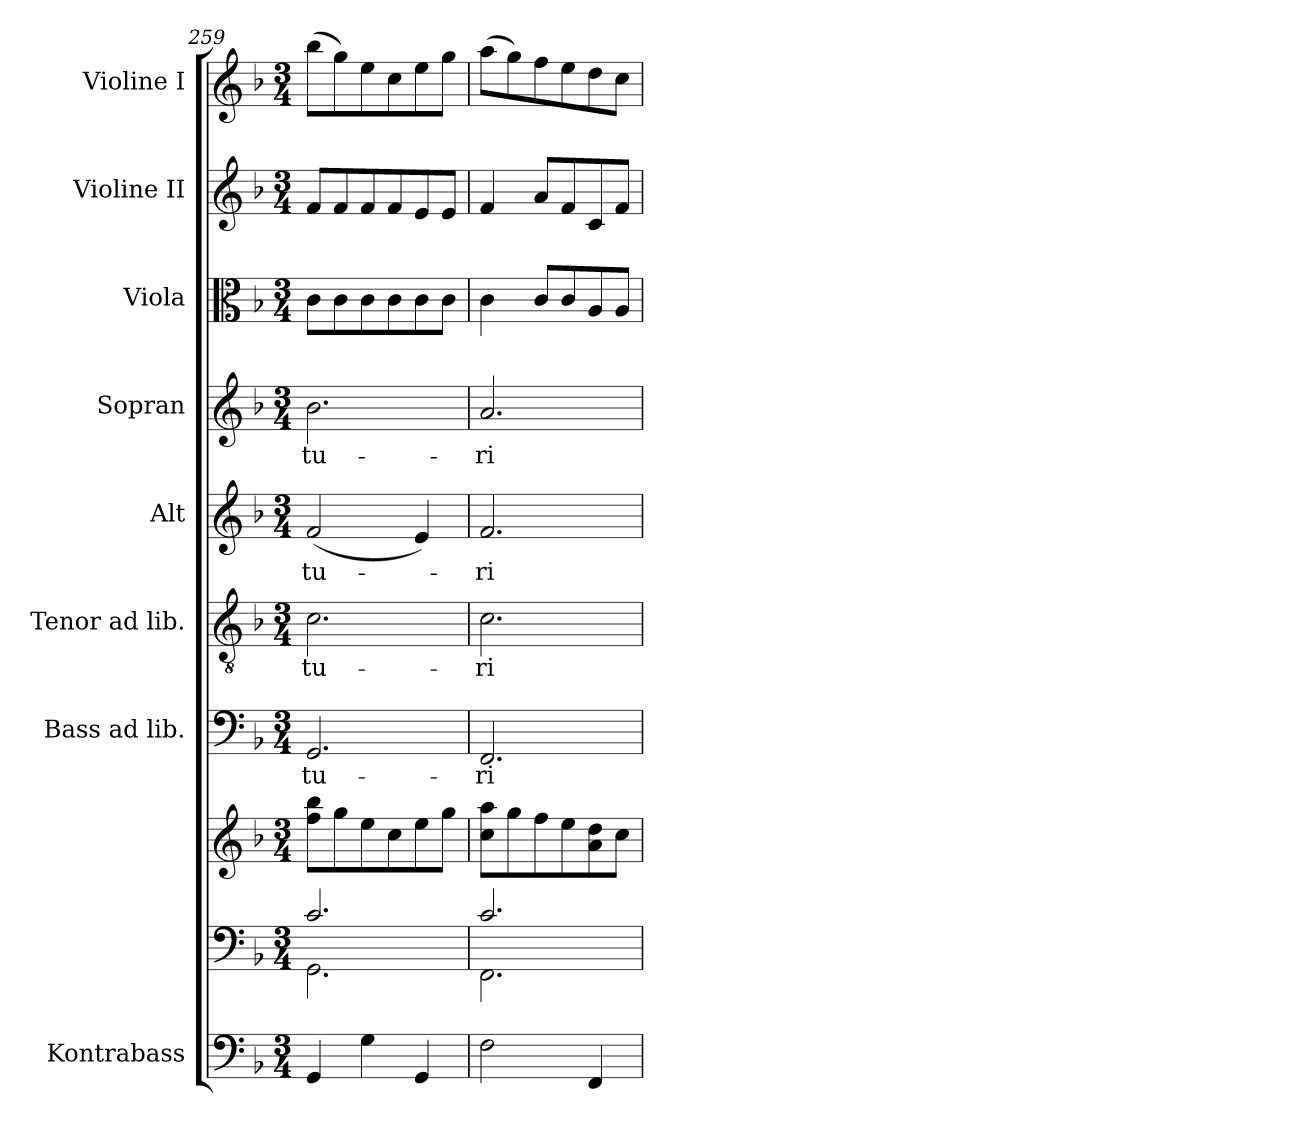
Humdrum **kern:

**kern	**kern	**kern	**kern	**text	**kern	**text	**kern	**text	**kern	**text	**kern	**kern	**kern
*part9	*part8	*part8	*part7	*part7	*part6	*part6	*part5	*part5	*part4	*part4	*part3	*part2	*part1
*staff10	*staff9	*staff8	*staff7	*staff7	*staff6	*staff6	*staff5	*staff5	*staff4	*staff4	*staff3	*staff2	*staff1
*I"Kontrabass	*	*	*I"Bass ad lib.	*	*I"Tenor ad lib.	*	*I"Alt	*	*I"Sopran	*	*I"Viola	*I"Violine II	*I"Violine I
*I'Kb.	*	*	*I'B.	*	*I'T.	*	*I'A.	*	*I'S.	*	*I'Vla.	*I'Vl. II	*I'Vl. I
*clefF4	*clefF4	*clefG2	*clefF4	*	*clefGv2	*	*clefG2	*	*clefG2	*	*clefC3	*clefG2	*clefG2
*ITrd7c12	*	*	*	*	*	*	*	*	*	*	*	*	*
*k[b-]	*k[b-]	*k[b-]	*k[b-]	*	*k[b-]	*	*k[b-]	*	*k[b-]	*	*k[b-]	*k[b-]	*k[b-]
*F:	*F:	*F:	*F:	*	*F:	*	*F:	*	*F:	*	*F:	*F:	*F:
*M3/4	*M3/4	*M3/4	*M3/4	*	*M3/4	*	*M3/4	*	*M3/4	*	*M3/4	*M3/4	*M3/4
=259	=259	=259	=259	=259	=259	=259	=259	=259	=259	=259	=259	=259	=259
*	*^	*	*	*	*	*	*	*	*	*	*	*	*
!	!	!	!	!	!LO:LY:b	!	!LO:LY:b	!	!LO:LY:b	!	!LO:LY:b	!	!	!
4GGG/	2.c/	2.GG\	8ff\ 8bb-\L	2.GG/	-tu-	2.c\	-tu-	(<2f/	-tu-	2.b-\	-tu-	8c\L	8f/L	(>8bb-\L
.	.	.	8gg\	.	.	.	.	.	.	.	.	8c\	8f/	8gg\)
4GG\	.	.	8ee\	.	.	.	.	.	.	.	.	8c\	8f/	8ee\
.	.	.	8cc\	.	.	.	.	.	.	.	.	8c\	8f/	8cc\
4GGG/	.	.	8ee\	.	.	.	.	4e/)	.	.	.	8c\	8e/	8ee\
.	.	.	8gg\J	.	.	.	.	.	.	.	.	8c\J	8e/J	8gg\J
=260	=260	=260	=260	=260	=260	=260	=260	=260	=260	=260	=260	=260	=260	=260
!	!	!	!	!	!LO:LY:b	!	!LO:LY:b	!	!LO:LY:b	!	!LO:LY:b	!	!	!
2FF\	2.c/	2.FF\	8cc\ 8aa\L	2.FF/	-ri	2.c\	-ri	2.f/	-ri	2.a/	-ri	4c\	4f/	(>8aa\L
.	.	.	8gg\	.	.	.	.	.	.	.	.	.	.	8gg\)
.	.	.	8ff\	.	.	.	.	.	.	.	.	8c/L	8a/L	8ff\
.	.	.	8ee\	.	.	.	.	.	.	.	.	8c/	8f/	8ee\
4FFF/	.	.	8a\ 8dd\	.	.	.	.	.	.	.	.	8A/	8c/	8dd\
.	.	.	8cc\J	.	.	.	.	.	.	.	.	8A/J	8f/J	8cc\J
*	*v	*v	*	*	*	*	*	*	*	*	*	*	*	*
=	=	=	=	=	=	=	=	=	=	=	=	=	=
*-	*-	*-	*-	*-	*-	*-	*-	*-	*-	*-	*-	*-	*-
